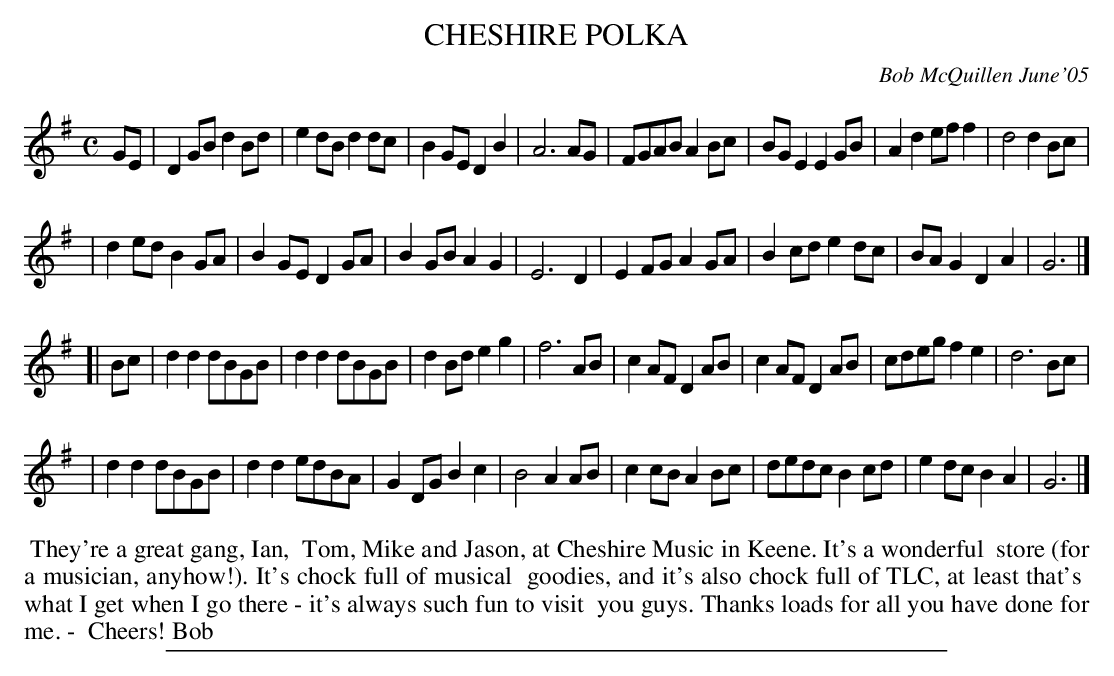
X:1
T: CHESHIRE POLKA
C: Bob McQuillen June'05
M: C
L: 1/8
K: G
GE \
| D2GB d2Bd | e2dB d2dc | B2GE D2B2 | A6 AG | FGAB A2Bc | BGE2 E2GB | A2d2 eff2 | d4 d2Bc |
| d2ed B2GA | B2GE D2GA | B2GB A2G2 | E6 D2 | E2FG A2GA | B2cd e2dc | BAG2 D2A2 | G6 |]
[| Bc \
| d2d2 dBGB | d2d2 dBGB | d2Bd e2g2 | f6   AB | c2AF D2AB | c2AF D2AB | cdeg f2e2 | d6 Bc |
| d2d2 dBGB | d2d2 edBA | G2DG B2c2 | B4 A2AB | c2cB A2Bc | dedc B2cd | e2dc B2A2 | G6 |]
